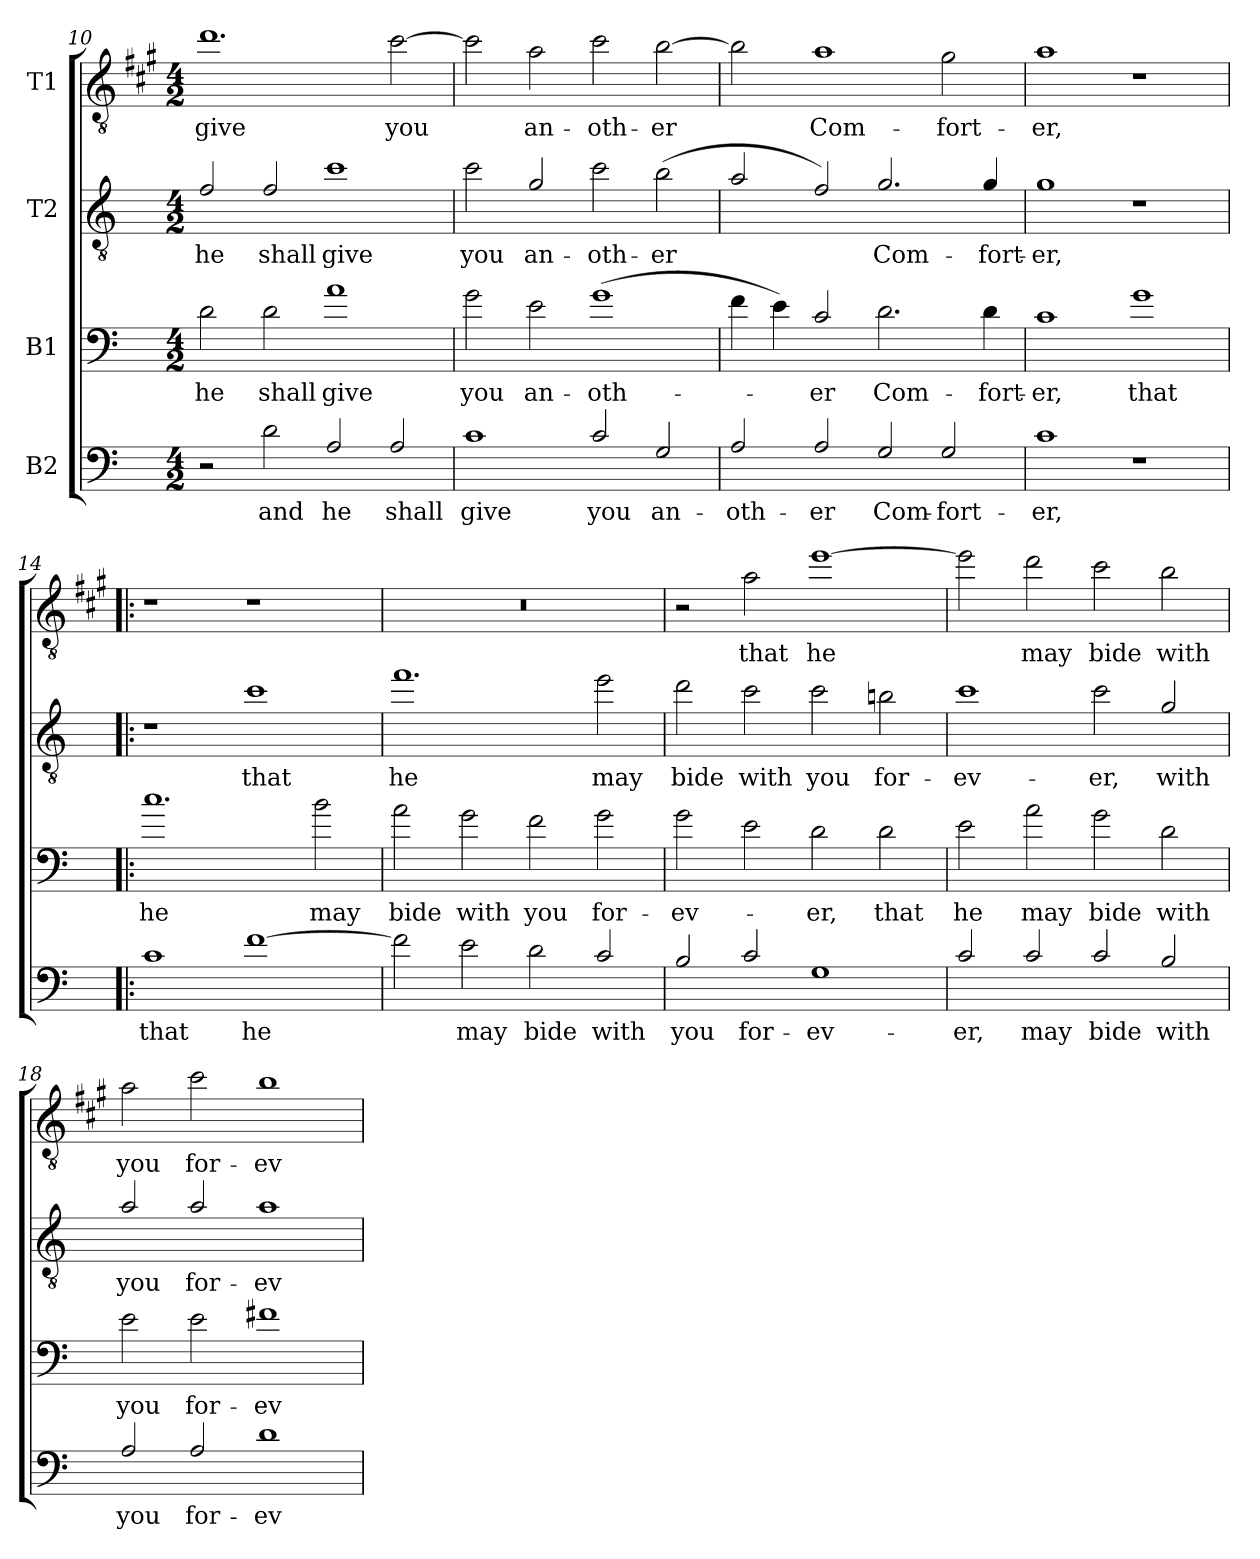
**kern	**text	**kern	**text	**kern	**text	**kern	**text
*part4	*part4	*part3	*part3	*part2	*part2	*part1	*part1
*staff4	*staff4	*staff3	*staff3	*staff2	*staff2	*staff1	*staff1
*I"B2	*	*I"B1	*	*I"T2	*	*I"T1	*
!!LO:LB:g=z
*clefF4	*	*clefF4	*	*clefGv2	*	*clefGv2	*
*ITrd12c21	*	*ITrd8c14	*	*ITrd8c14	*	*ITrd5c9	*
*k[]	*	*k[]	*	*k[]	*	*k[]	*
*M4/2	*	*M4/2	*	*M4/2	*	*M4/2	*
=10	=10	=10	=10	=10	=10	=10	=10
!	!	!	!LO:LY:b	!	!LO:LY:b	!	!LO:LY:b
2r	.	2D\	he	2F/	he	1.f	give
!	!LO:LY:b	!	!LO:LY:b	!	!LO:LY:b	!	!
2D\	and	2D\	shall	2F/	shall	.	.
!	!LO:LY:b	!	!LO:LY:b	!	!LO:LY:b	!	!
2AA/	he	1A	give	1c	give	.	.
!	!LO:LY:b	!	!	!	!	!	!LO:LY:b
2AA/	shall	.	.	.	.	[2e\	you
=11	=11	=11	=11	=11	=11	=11	=11
!	!LO:LY:b	!	!LO:LY:b	!	!LO:LY:b	!	!
1C	give	2G\	you	2c\	you	2e\]	.
!	!	!	!LO:LY:b	!	!LO:LY:b	!	!LO:LY:b
.	.	2E\	an-	2G/	an-	2c\	an-
!	!LO:LY:b	!	!LO:LY:b	!	!LO:LY:b	!	!LO:LY:b
2C/	you	(>1G	-oth-	2c\	-oth-	2e\	-oth-
!	!LO:LY:b	!	!	!	!LO:LY:b	!	!LO:LY:b
2GG/	an-	.	.	(>2B\	-er	[2d\	-er
=12	=12	=12	=12	=12	=12	=12	=12
!	!LO:LY:b	!	!	!	!	!	!
2AA/	-oth-	4F\	.	2A/	.	2d\]	.
.	.	4E\)	.	.	.	.	.
!	!LO:LY:b	!	!LO:LY:b	!	!	!	!LO:LY:b
2AA/	-er	2C/	-er	2F/)	.	1c	Com-
!	!LO:LY:b	!	!LO:LY:b	!	!LO:LY:b	!	!
2GG/	Com-	2.D\	Com-	2.G/	Com-	.	.
!	!LO:LY:b	!	!	!	!	!	!LO:LY:b
2GG/	-fort-	.	.	.	.	2B\	-fort-
!	!	!	!LO:LY:b	!	!LO:LY:b	!	!
.	.	4D\	-fort-	4G/	-fort-	.	.
=13	=13	=13	=13	=13	=13	=13	=13
!	!LO:LY:b	!	!LO:LY:b	!	!LO:LY:b	!	!LO:LY:b
1C	-er,	1C	-er,	1G	-er,	1c	-er,
!	!	!	!LO:LY:b	!	!	!	!
1r	.	1G	that	1r	.	1r	.
!!LO:PB:g=z
=14!|:	=14!|:	=14!|:	=14!|:	=14!|:	=14!|:	=14!|:	=14!|:
!	!LO:LY:b	!	!LO:LY:b	!	!	!	!
1C	that	1.c	he	1r	.	1r	.
!	!LO:LY:b	!	!	!	!LO:LY:b	!	!
[1F	he	.	.	1c	that	1r	.
!	!	!	!LO:LY:b	!	!	!	!
.	.	2B\	may	.	.	.	.
=15	=15	=15	=15	=15	=15	=15	=15
!	!	!	!LO:LY:b	!	!LO:LY:b	!	!
2F\]	.	2A\	bide	1.f	he	0r	.
!	!LO:LY:b	!	!LO:LY:b	!	!	!	!
2E\	may	2G\	with	.	.	.	.
!	!LO:LY:b	!	!LO:LY:b	!	!	!	!
2D\	bide	2F\	you	.	.	.	.
!	!LO:LY:b	!	!LO:LY:b	!	!LO:LY:b	!	!
2C/	with	2G\	for-	2e\	may	.	.
=16	=16	=16	=16	=16	=16	=16	=16
!	!LO:LY:b	!	!LO:LY:b	!	!LO:LY:b	!	!
2BB/	you	2G\	-ev-	2d\	bide	2r	.
!	!LO:LY:b	!	!	!	!LO:LY:b	!	!LO:LY:b
2C/	for-	2E\	.	2c\	with	2c\	that
!	!LO:LY:b	!	!LO:LY:b	!	!LO:LY:b	!	!LO:LY:b
1GG	-ev-	2D\	-er,	2c\	you	[1g	he
!	!	!	!LO:LY:b	!	!LO:LY:b	!	!
.	.	2D\	that	2Bn\	for-	.	.
=17	=17	=17	=17	=17	=17	=17	=17
!	!LO:LY:b	!	!LO:LY:b	!	!LO:LY:b	!	!
2C/	-er,	2E\	he	1c	-ev-	2g\]	.
!	!LO:LY:b	!	!LO:LY:b	!	!	!	!LO:LY:b
2C/	may	2A\	may	.	.	2f\	may
!	!LO:LY:b	!	!LO:LY:b	!	!LO:LY:b	!	!LO:LY:b
2C/	bide	2G\	bide	2c\	-er,	2e\	bide
!	!LO:LY:b	!	!LO:LY:b	!	!LO:LY:b	!	!LO:LY:b
2BB/	with	2D\	with	2G/	with	2d\	with
=18	=18	=18	=18	=18	=18	=18	=18
!	!LO:LY:b	!	!LO:LY:b	!	!LO:LY:b	!	!LO:LY:b
2AA/	you	2E\	you	2A/	you	2c\	you
!	!LO:LY:b	!	!LO:LY:b	!	!LO:LY:b	!	!LO:LY:b
2AA/	for-	2E\	for-	2A/	for-	2e\	for-
!	!LO:LY:b	!	!LO:LY:b	!	!LO:LY:b	!	!LO:LY:b
1D	-ev-	1F#X	-ev-	1A	-ev-	1d	-ev-
=	=	=	=	=	=	=	=
*-	*-	*-	*-	*-	*-	*-	*-
